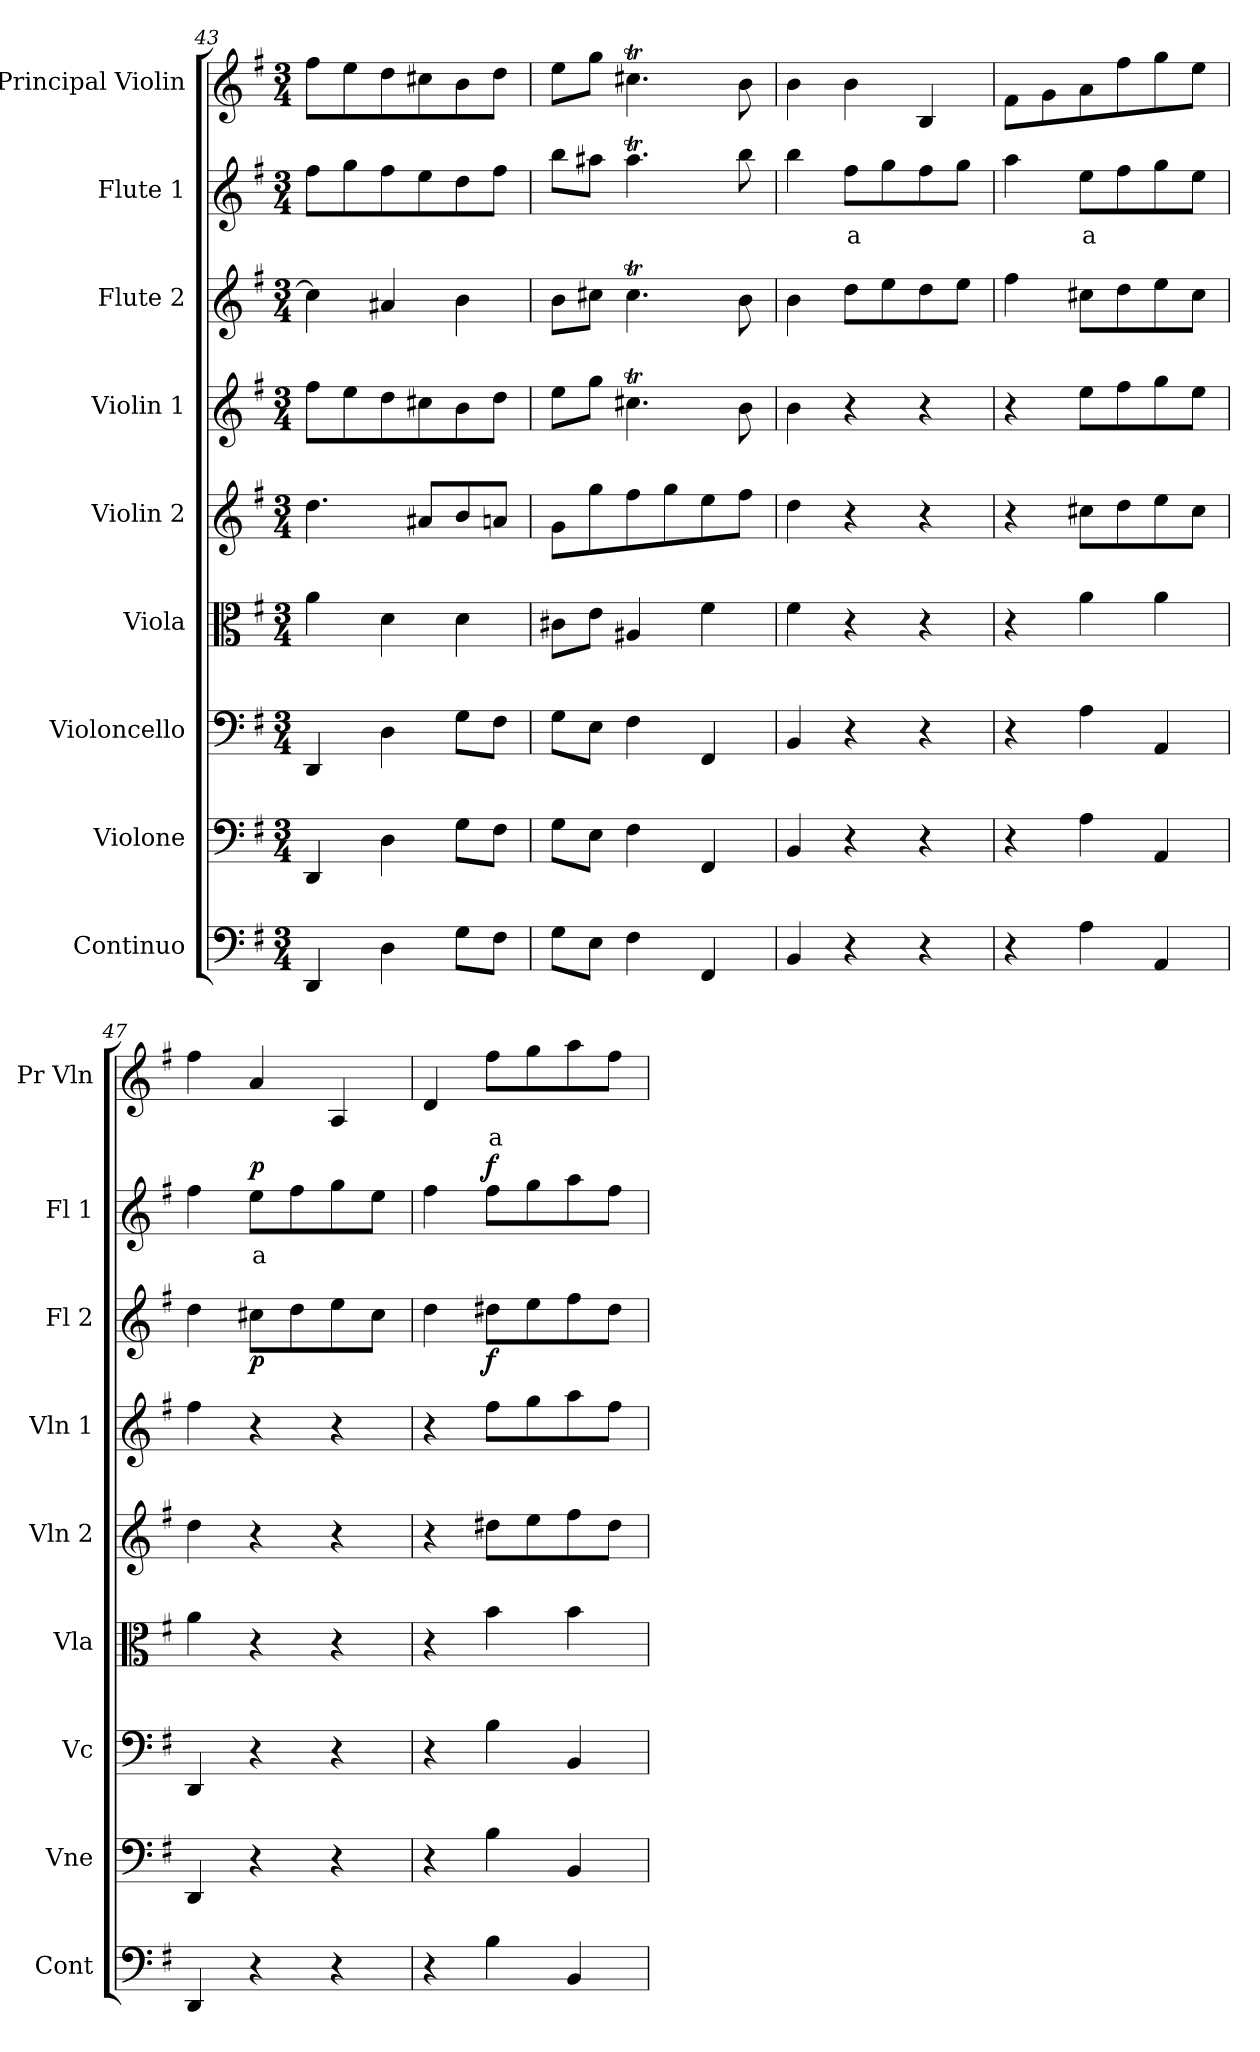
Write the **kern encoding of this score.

**kern	**kern	**kern	**kern	**kern	**kern	**kern	**dynam	**kern	**text	**dynam	**kern	**text
*part9	*part8	*part7	*part6	*part5	*part4	*part3	*part3	*part2	*part2	*part2	*part1	*part1
*staff9	*staff8	*staff7	*staff6	*staff5	*staff4	*staff3	*staff3	*staff2	*staff2	*staff2	*staff1	*staff1
*I"Continuo	*I"Violone	*I"Violoncello	*I"Viola	*I"Violin 2	*I"Violin 1	*I"Flute 2	*	*I"Flute 1	*	*	*I"Principal Violin	*
*I'Cont	*I'Vne	*I'Vc	*I'Vla	*I'Vln 2	*I'Vln 1	*I'Fl 2	*	*I'Fl 1	*	*	*I'Pr Vln	*
*clefF4	*clefF4	*clefF4	*clefC3	*clefG2	*clefG2	*clefG2	*	*clefG2	*	*	*clefG2	*
*	*ITrd7c12	*	*	*	*	*	*	*	*	*	*	*
*k[f#]	*k[f#]	*k[f#]	*k[f#]	*k[f#]	*k[f#]	*k[f#]	*	*k[f#]	*	*	*k[f#]	*
*M3/4	*M3/4	*M3/4	*M3/4	*M3/4	*M3/4	*M3/4	*	*M3/4	*	*	*M3/4	*
=43	=43	=43	=43	=43	=43	=43	=43	=43	=43	=43	=43	=43
4DD/	4DDD/	4DD/	4a\	4.dd\	8ff#\L	4cc\]	.	8ff#\L	.	.	8ff#\L	.
.	.	.	.	.	8ee\	.	.	8gg\	.	.	8ee\	.
4D\	4DD\	4D\	4d\	.	8dd\	4a#X/	.	8ff#\	.	.	8dd\	.
.	.	.	.	8a#X/L	8cc#X\	.	.	8ee\	.	.	8cc#X\	.
8G\L	8GG\L	8G\L	4d\	8b/	8b\	4b\	.	8dd\	.	.	8b\	.
8F#\J	8FF#\J	8F#\J	.	8an/J	8dd\J	.	.	8ff#\J	.	.	8dd\J	.
=44	=44	=44	=44	=44	=44	=44	=44	=44	=44	=44	=44	=44
8G\L	8GG\L	8G\L	8c#X\L	8g\L	8ee\L	8b\L	.	8bb\L	.	.	8ee\L	.
8E\J	8EE\J	8E\J	8e\J	8gg\	8gg\J	8cc#X\J	.	8aa#X\J	.	.	8gg\J	.
4F#\	4FF#\	4F#\	4A#X/	8ff#\	4.cc#Xt\	4.cc#t\	.	4.aa#t\	.	.	4.cc#Xt\	.
.	.	.	.	8gg\	.	.	.	.	.	.	.	.
4FF#/	4FFF#/	4FF#/	4f#\	8ee\	.	.	.	.	.	.	.	.
.	.	.	.	8ff#\J	8b\	8b\	.	8bb\	.	.	8b\	.
!!LO:LB:g=z
=45	=45	=45	=45	=45	=45	=45	=45	=45	=45	=45	=45	=45
4BB/	4BBB/	4BB/	4f#\	4dd\	4b\	4b\	.	4bb\	.	.	4b\	.
!	!	!	!	!	!	!	!	!	!LO:LY:b:color=#FF0000	!	!	!
4r	4r	4r	4r	4r	4r	8dd\L	.	8ff#\L	a	.	4b\	.
.	.	.	.	.	.	8ee\	.	8gg\	.	.	.	.
4r	4r	4r	4r	4r	4r	8dd\	.	8ff#\	.	.	4B/	.
.	.	.	.	.	.	8ee\J	.	8gg\J	.	.	.	.
=46	=46	=46	=46	=46	=46	=46	=46	=46	=46	=46	=46	=46
4r	4r	4r	4r	4r	4r	4ff#\	.	4aa\	.	.	8f#\L	.
.	.	.	.	.	.	.	.	.	.	.	8g\	.
!	!	!	!	!	!	!	!	!	!LO:LY:b:color=#FF0000	!	!	!
4A\	4AA\	4A\	4a\	8cc#X\L	8ee\L	8cc#X\L	.	8ee\L	a	.	8a\	.
.	.	.	.	8dd\	8ff#\	8dd\	.	8ff#\	.	.	8ff#\	.
4AA/	4AAA/	4AA/	4a\	8ee\	8gg\	8ee\	.	8gg\	.	.	8gg\	.
.	.	.	.	8cc#\J	8ee\J	8cc#\J	.	8ee\J	.	.	8ee\J	.
=47	=47	=47	=47	=47	=47	=47	=47	=47	=47	=47	=47	=47
4DD/	4DDD/	4DD/	4a\	4dd\	4ff#\	4dd\	.	4ff#\	.	.	4ff#\	.
!	!	!	!	!	!	!	!LO:DY:b	!	!LO:LY:b:color=#FF0000	!LO:DY:b	!	!
4r	4r	4r	4r	4r	4r	8cc#X\L	p	8ee\L	a	p	4a/	.
.	.	.	.	.	.	8dd\	.	8ff#\	.	.	.	.
4r	4r	4r	4r	4r	4r	8ee\	.	8gg\	.	.	4A/	.
.	.	.	.	.	.	8cc#\J	.	8ee\J	.	.	.	.
=48	=48	=48	=48	=48	=48	=48	=48	=48	=48	=48	=48	=48
4r	4r	4r	4r	4r	4r	4dd\	.	4ff#\	.	.	4d/	.
!	!	!	!	!	!	!	!LO:DY:b	!	!	!LO:DY:b	!	!LO:LY:b:color=#FF0000
4B\	4BB\	4B\	4b\	8dd#X\L	8ff#\L	8dd#X\L	f	8ff#\L	.	f	8ff#\L	a
.	.	.	.	8ee\	8gg\	8ee\	.	8gg\	.	.	8gg\	.
4BB/	4BBB/	4BB/	4b\	8ff#\	8aa\	8ff#\	.	8aa\	.	.	8aa\	.
.	.	.	.	8dd#\J	8ff#\J	8dd#\J	.	8ff#\J	.	.	8ff#\J	.
=	=	=	=	=	=	=	=	=	=	=	=	=
*-	*-	*-	*-	*-	*-	*-	*-	*-	*-	*-	*-	*-
